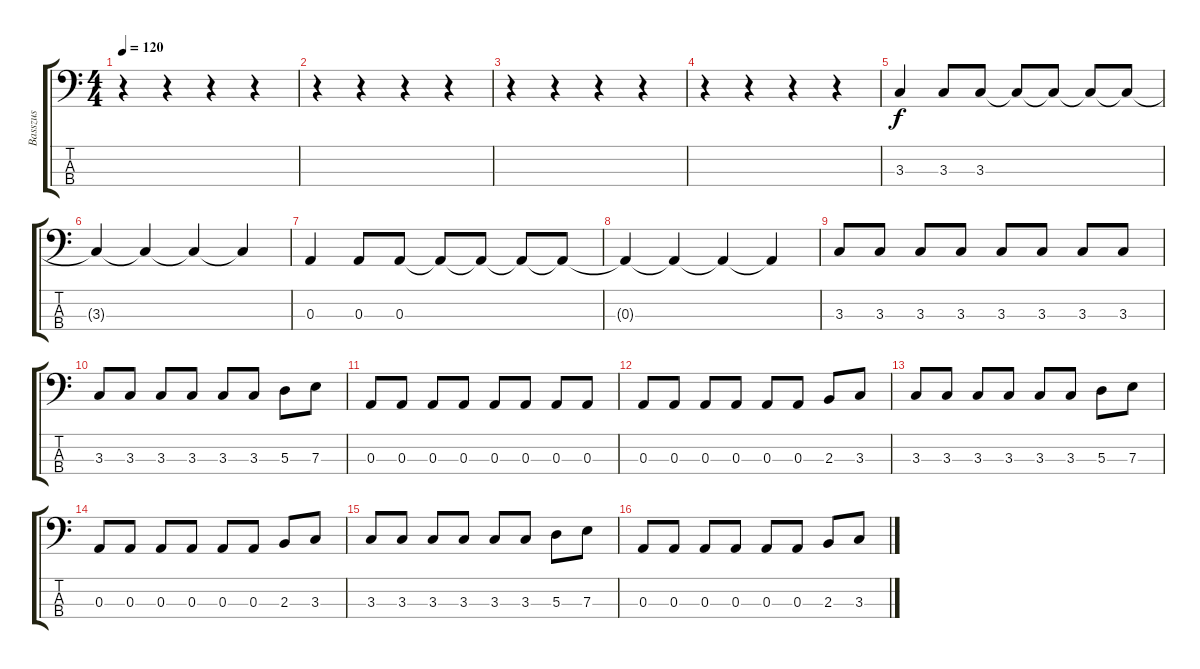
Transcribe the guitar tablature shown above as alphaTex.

\track ("Basszus" "Basszus") {instrument electricbassfinger}
\staff {score tabs}
\tuning (G2 D2 A1 E1) {hide}
\ts (4 4)
\tempo 120
\clef f4
\ks c
r.4{dy f instrument electricbassfinger} r.4 r.4 r.4 |
r.4 r.4 r.4 r.4 |
r.4 r.4 r.4 r.4 |
r.4 r.4 r.4 r.4 |
3.3.4 3.3.8 3.3.8 3.3{t}.8 3.3{t}.8 3.3{t}.8 3.3{t}.8 |
3.3{t}.4 3.3{t}.4 3.3{t}.4 3.3{t}.4 |
0.3.4 0.3.8 0.3.8 0.3{t}.8 0.3{t}.8 0.3{t}.8 0.3{t}.8 |
0.3{t}.4 0.3{t}.4 0.3{t}.4 0.3{t}.4 |
3.3.8 3.3.8 3.3.8 3.3.8 3.3.8 3.3.8 3.3.8 3.3.8 |
3.3.8 3.3.8 3.3.8 3.3.8 3.3.8 3.3.8 5.3.8 7.3.8 |
0.3.8 0.3.8 0.3.8 0.3.8 0.3.8 0.3.8 0.3.8 0.3.8 |
0.3.8 0.3.8 0.3.8 0.3.8 0.3.8 0.3.8 2.3.8 3.3.8 |
3.3.8 3.3.8 3.3.8 3.3.8 3.3.8 3.3.8 5.3.8 7.3.8 |
0.3.8 0.3.8 0.3.8 0.3.8 0.3.8 0.3.8 2.3.8 3.3.8 |
3.3.8 3.3.8 3.3.8 3.3.8 3.3.8 3.3.8 5.3.8 7.3.8 |
0.3.8 0.3.8 0.3.8 0.3.8 0.3.8 0.3.8 2.3.8 3.3.8
